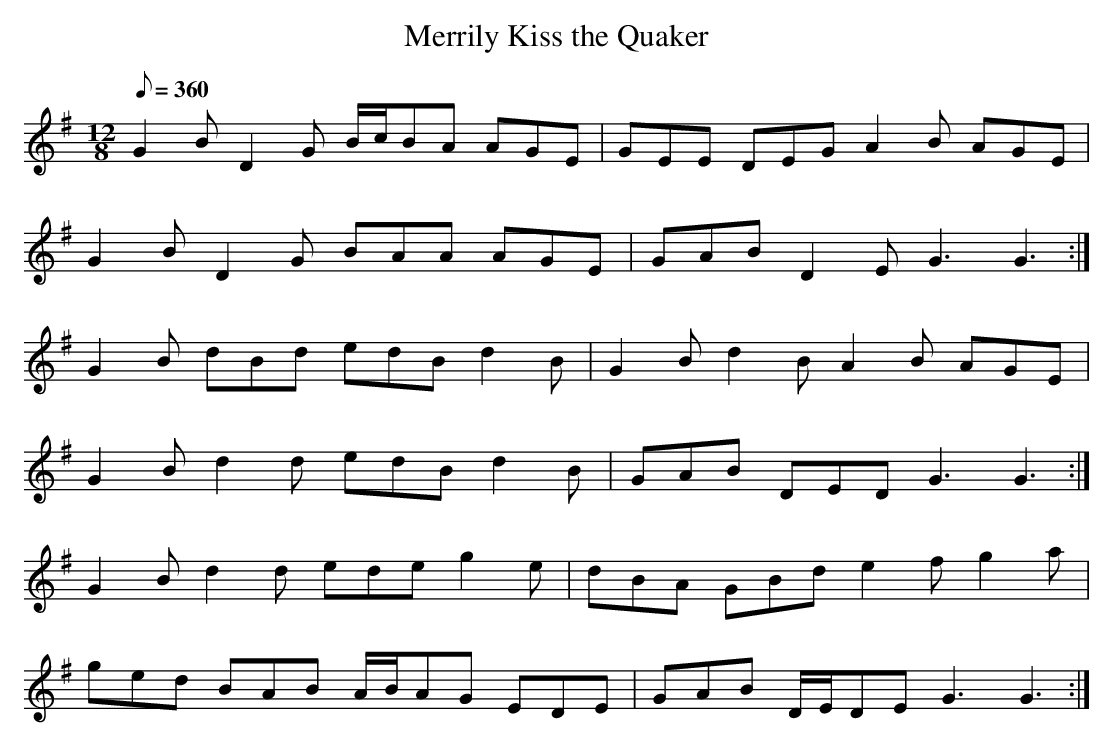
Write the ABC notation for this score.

X:1
T: Merrily Kiss the Quaker
L: 1/8
M: 12/8
Q: 360
K: G
G2B D2G B/c/BA AGE|GEE DEG A2B AGE|
G2B D2G BAA AGE|GAB D2E G3 G3 :|
G2B dBd edB d2B|G2B d2B A2B AGE|
G2B d2d edB d2B|GAB DED G3 G3 :|
G2B d2d ede g2e|dBA GBd e2f g2a|
ged BAB A/B/AG EDE|GAB D/E/DE G3 G3 :|
